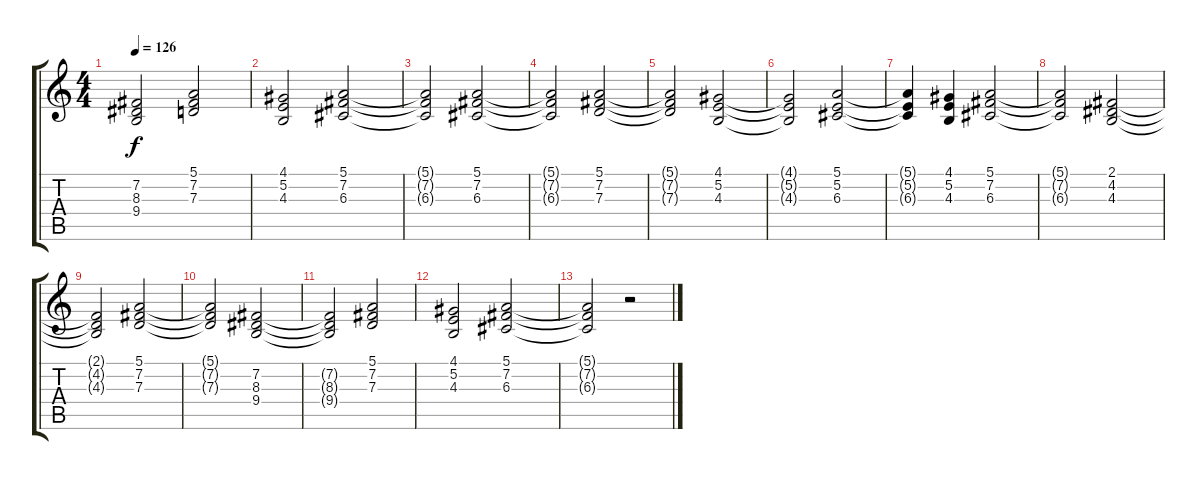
\track "" {instrument stringensemble1}
\staff {score tabs}
\tuning (E4 B3 G3 D3 A2 E2) {hide}
\ts (4 4)
\tempo 126
\clef g2
\ks c
(7.2{t} 8.3{t} 9.4{t}).2{dy f} (5.1 7.2 7.3).2 |
(4.1 5.2 4.3).2 (5.1 7.2 6.3).2 |
(5.1{t} 7.2{t} 6.3{t}).2 (5.1 7.2 6.3).2 |
(5.1{t} 7.2{t} 6.3{t}).2 (5.1 7.2 7.3).2 |
(5.1{t} 7.2{t} 7.3{t}).2 (4.1 5.2 4.3).2 |
(4.1{t} 5.2{t} 4.3{t}).2 (5.1 5.2 6.3).2 |
(5.1{t} 5.2{t} 6.3{t}).4 (4.1 5.2 4.3).4 (5.1 7.2 6.3).2 |
(5.1{t} 7.2{t} 6.3{t}).2 (2.1 4.2 4.3).2 |
(2.1{t} 4.2{t} 4.3{t}).2 (5.1 7.2 7.3).2 |
(5.1{t} 7.2{t} 7.3{t}).2 (7.2 8.3 9.4).2 |
(7.2{t} 8.3{t} 9.4{t}).2 (5.1 7.2 7.3).2 |
(4.1 5.2 4.3).2 (5.1 7.2 6.3).2 |
(5.1{t} 7.2{t} 6.3{t}).2 r.2
